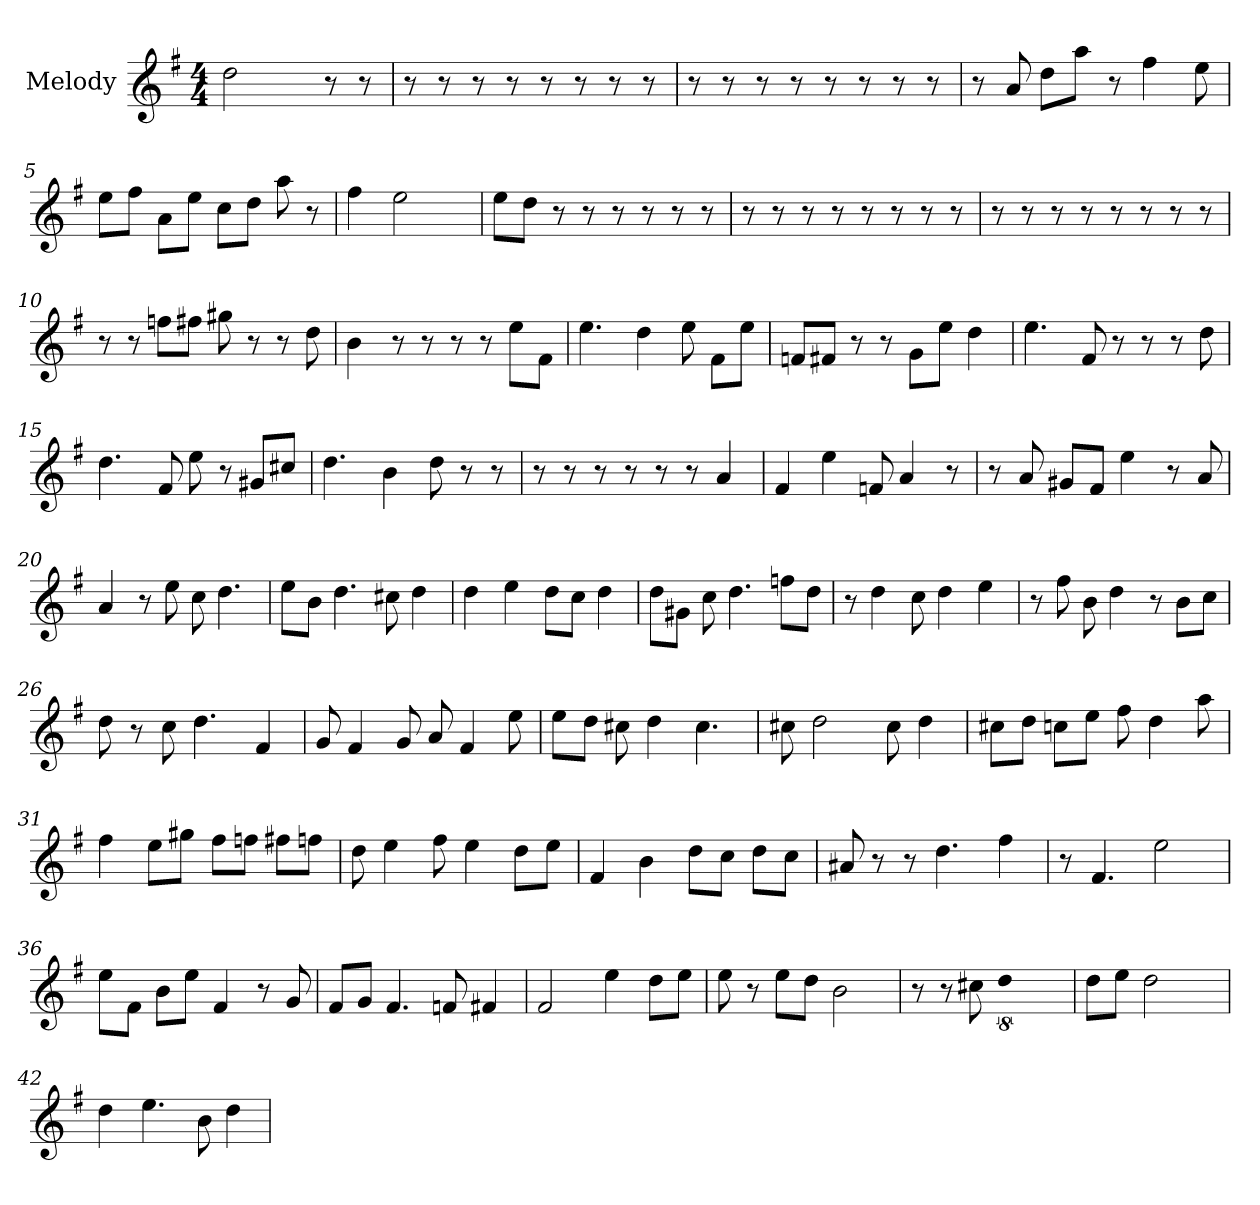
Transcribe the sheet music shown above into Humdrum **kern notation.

**kern
*part1
*staff1
*I"Melody
*clefG2
*k[f#]
*G:
*M4/4
*MM103
=1
!LO:N:vis=2
2.dd
8r
8r
=2
8r
8r
8r
8r
8r
8r
8r
8r
=3
8r
8r
8r
8r
8r
8r
8r
8r
=4
8r
8a
8dd\L
8aa\J
8r
4ff#
8ee
=5
8ee\L
8ff#\J
8a\L
8ee\J
8cc\L
8dd\J
8aa
8r
=6
4ff#
!LO:N:vis=2
2.ee
=7
8ee\L
8dd\J
8r
8r
8r
8r
8r
8r
=8
8r
8r
8r
8r
8r
8r
8r
8r
=9
8r
8r
8r
8r
8r
8r
8r
8r
=10
8r
8r
8ff\L
8ff#\J
8gg#
8r
8r
8dd
=11
4b
8r
8r
8r
8r
8ee\L
8f#\J
=12
4.ee
4dd
8ee
8f#\L
8ee\J
=13
8f/L
8f#/J
8r
8r
8g\L
8ee\J
4dd
=14
4.ee
8f#
8r
8r
8r
8dd
=15
4.dd
8f#
8ee
8r
8g#/L
8cc#/J
=16
4.dd
4b
8dd
8r
8r
=17
8r
8r
8r
8r
8r
8r
4a
=18
4f#
4ee
8f
4a
8r
=19
8r
8a
8g#/L
8f#/J
4ee
8r
8a
=20
4a
8r
8ee
8cc
4.dd
=21
8ee\L
8b\J
4.dd
8cc#
4dd
=22
4dd
4ee
8dd\L
8cc\J
4dd
=23
8dd\L
8g#\J
8cc
4.dd
8ff\L
8dd\J
=24
8r
4dd
8cc
4dd
4ee
=25
8r
8ff#
8b
4dd
8r
8b\L
8cc\J
=26
8dd
8r
8cc
4.dd
4f#
=27
8g
4f#
8g
8a
4f#
8ee
=28
8ee\L
8dd\J
8cc#
4dd
4.cc#
=29
8cc#
2dd
8cc#
4dd
=30
8cc#\L
8dd\J
8cc\L
8ee\J
8ff#
4dd
8aa
=31
4ff#
8ee\L
8gg#\J
8ff#\L
8ff\J
8ff#\L
8ff\J
=32
8dd
4ee
8ff#
4ee
8dd\L
8ee\J
=33
4f#
4b
8dd\L
8cc\J
8dd\L
8cc\J
=34
8a#
8r
8r
4.dd
4ff#
=35
8r
4.f#
2ee
=36
8ee\L
8f#\J
8b\L
8ee\J
4f#
8r
8g
=37
8f#/L
8g/J
4.f#
8f
4f#
=38
2f#
4ee
8dd\L
8ee\J
=39
8ee
8r
8ee\L
8dd\J
2b
=40
8r
8r
8cc#
!LO:N:vis=2
8%5dd
=41
8dd\L
8ee\J
!LO:N:vis=2
2.dd
=42
4dd
4.ee
8b
4dd
=
*-
